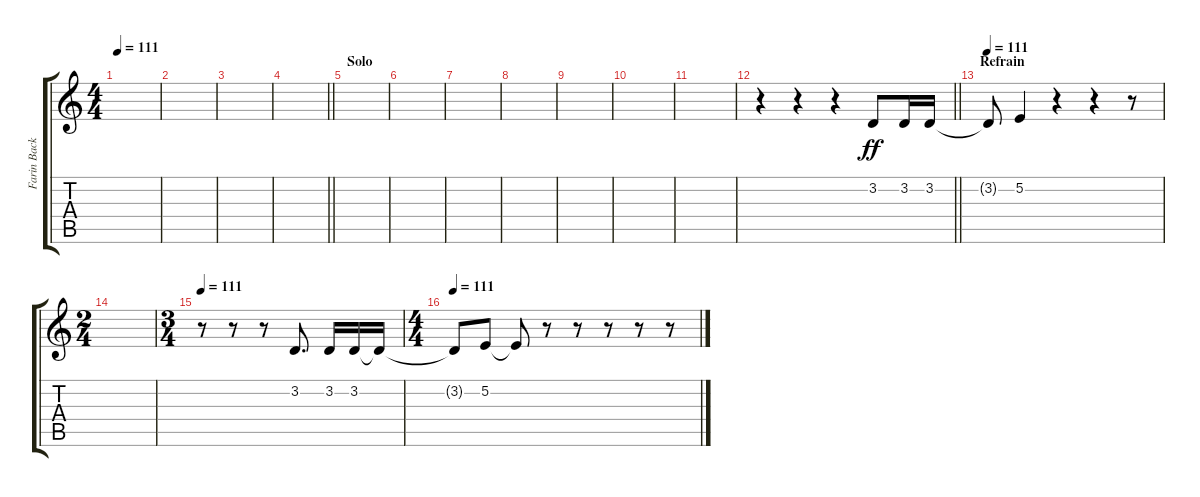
\track ("Farin Background Vocals R" "Farin Back") {instrument oboe}
\staff {score tabs}
\tuning (E4 B3 G3 D3 A2 E2) {hide}
\ts (4 4)
\tempo 111
\clef g2
\ks c
|
|
|
\barLineRight lightlight
|
\section ("" "Solo")
|
|
|
|
|
|
|
\barLineRight lightlight
r.4 r.4 r.4 3.2.8{dy ff} 3.2.16 3.2.16 |
\section ("" "Refrain")
\tempo 111
3.2{t}.8 5.2.4 r.4 r.4 r.8 |
\ts (2 4)
|
\ts (3 4)
\tempo 111
r.8 r.8 r.8 3.2.8{d} 3.2.16 3.2.16 3.2{t}.16 |
\ts (4 4)
\tempo 111
3.2{t}.8 5.2.8 5.2{t}.8 r.8 r.8 r.8 r.8 r.8
